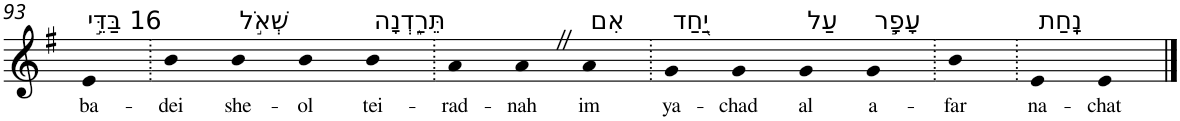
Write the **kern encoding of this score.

**kern	**text
*part1	*part1
*staff1	*staff1
*I"Piano	*
*I'Pno	*
!!LO:PB:g=z
*clefG2	*
*k[f#]	*
*G:	*
=93	=93
!LO:TX:a:t=16 בַּדֵּ֣י	!
!	!LO:LY:b
4e	ba-
=94.	=94.
!	!LO:LY:b
4b	-dei
!LO:TX:a:t=שְׁאֹ֣ל	!
!	!LO:LY:b
4b	she-
!	!LO:LY:b
4b	-ol
!LO:TX:a:t=תֵּרַ֑דְנָה	!
!	!LO:LY:b
4b	tei-
=95.	=95.
!	!LO:LY:b
4a	-rad-
!	!LO:LY:b
4aZ	-nah
!LO:TX:a:t=אִם	!
!	!LO:LY:b
4a	im
=96.	=96.
!LO:TX:a:t=יַ֖חַד	!
!	!LO:LY:b
4g	ya-
!	!LO:LY:b
4g	-chad
!LO:TX:a:t=עַל	!
!	!LO:LY:b
4g	al
!LO:TX:a:t=עָפָ֣ר	!
!	!LO:LY:b
4g	a-
=97.	=97.
!	!LO:LY:b
4b	-far
=98.	=98.
!LO:TX:a:t=נָֽחַת	!
!	!LO:LY:b
4e	na-
!	!LO:LY:b
4e	-chat
==	==
*-	*-
